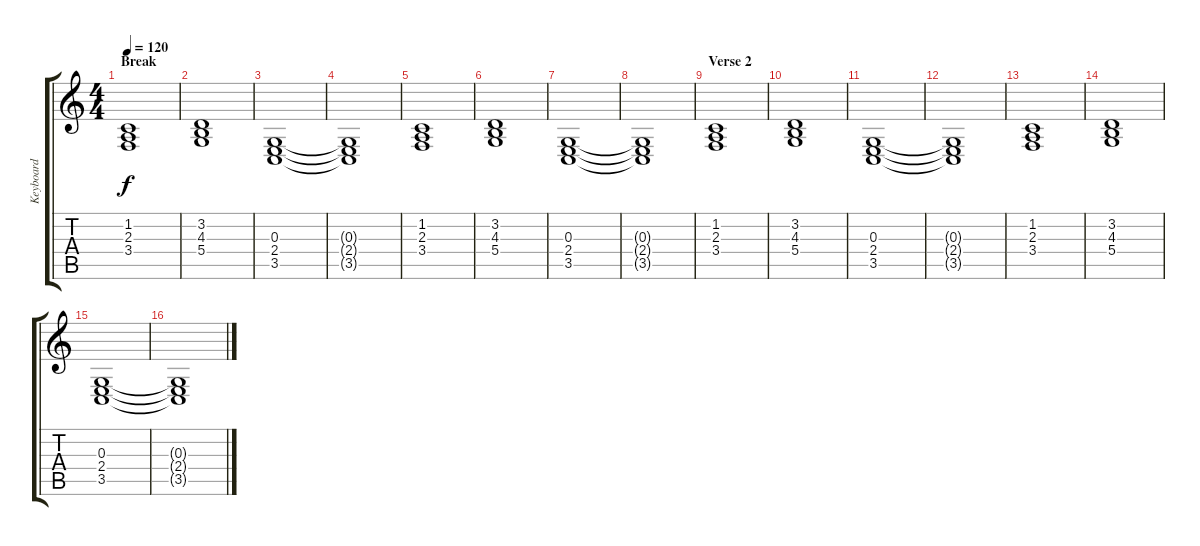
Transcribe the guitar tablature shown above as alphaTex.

\track ("Keyboard" "Keyboard") {instrument pad2warm}
\staff {score tabs}
\tuning (E4 B3 G3 D3 A2 E2) {hide}
\ts (4 4)
\section ("" "Break")
\tempo 120
\clef g2
\ks c
(1.2 2.3 3.4).1{dy f} |
(3.2 4.3 5.4).1 |
(0.3 2.4 3.5).1 |
(0.3{t} 2.4{t} 3.5{t}).1 |
(1.2 2.3 3.4).1 |
(3.2 4.3 5.4).1 |
(0.3 2.4 3.5).1 |
(0.3{t} 2.4{t} 3.5{t}).1 |
\section ("" "Verse 2")
(1.2 2.3 3.4).1 |
(3.2 4.3 5.4).1 |
(0.3 2.4 3.5).1 |
(0.3{t} 2.4{t} 3.5{t}).1 |
(1.2 2.3 3.4).1 |
(3.2 4.3 5.4).1 |
(0.3 2.4 3.5).1 |
(0.3{t} 2.4{t} 3.5{t}).1
